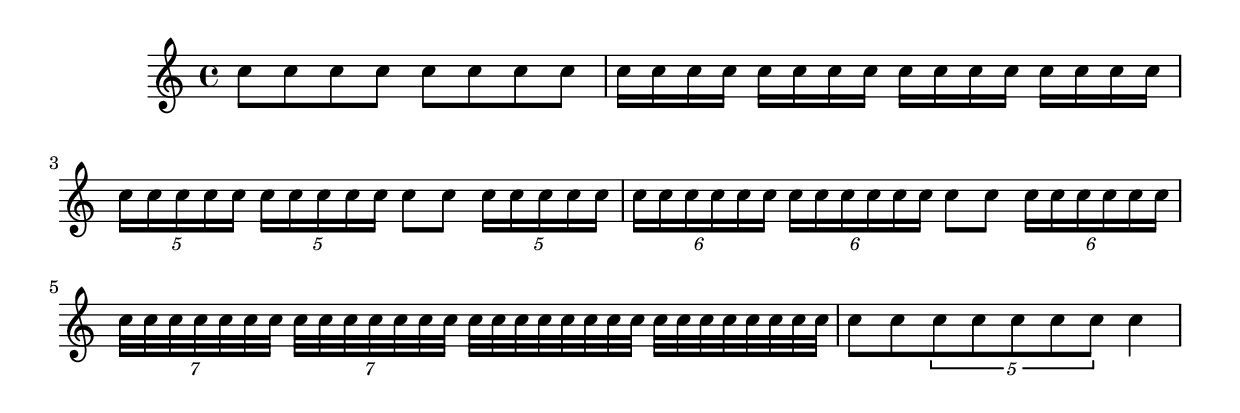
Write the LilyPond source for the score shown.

\version "2.11.41"


\relative c'' {
\time 4/4
% c1
c8 c c c c c c c
% c2
c16 c c c  c c c c  c c c c  c c c c
% c3
\times 4/5 { c16 c c c c } \times 4/5 { c16 c c c c } c8 c \times 4/5 { c16 c c c c }
% c4
\times 4/6 { c16 c c c c c } \times 4/6 { c16 c c c c c } c8 c \times 4/6 { c16 c c c c c }
% c5
\times 8/7 { c32 c c c c c c } \times 8/7 { c32 c c c c c c } c32 c c c c c c c  c32 c c c c c c c 
% c6
c8 c \times 4/5 { c8 c c c c } c4
}
